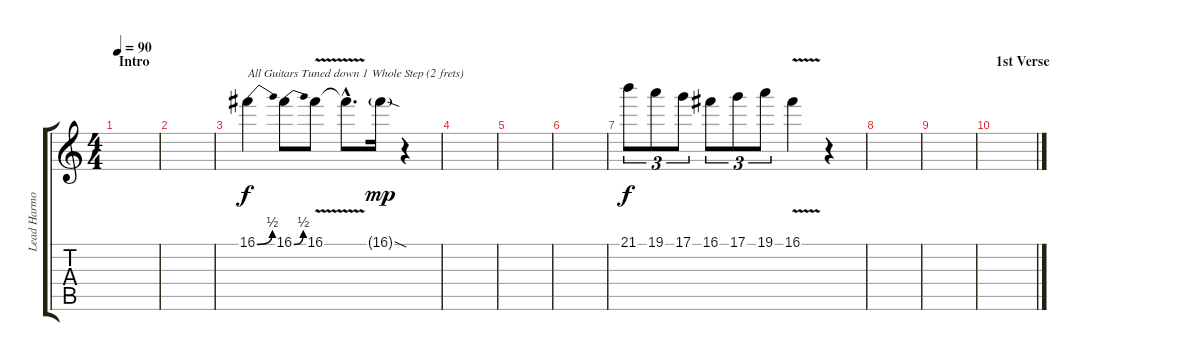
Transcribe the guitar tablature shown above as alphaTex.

\track ("Lead Harmony" "Lead Harmo") {instrument overdrivenguitar}
\staff {score tabs}
\tuning (D4 A3 F3 C3 G2 D2) {hide}
\ts (4 4)
\section ("" "Intro")
\tempo 90
\clef g2
\ks c
|
|
16.1{be (bend 0 0 60 2)}.4{txt "All Guitars Tuned down 1 Whole Step (2 frets)"} 16.1{be (bend 0 0 60 2)}.8 16.1{v}.8 16.1{hac t}.8{d} 16.1{sod g}.16{dy mp} r.4 |
|
|
|
21.1.8{tu (3 2) dy f} 19.1.8{tu (3 2)} 17.1.8{tu (3 2)} 16.1.8{tu (3 2)} 17.1.8{tu (3 2)} 19.1.8{tu (3 2)} 16.1{v}.4 r.4 |
|
|
\section ("" "1st Verse")
